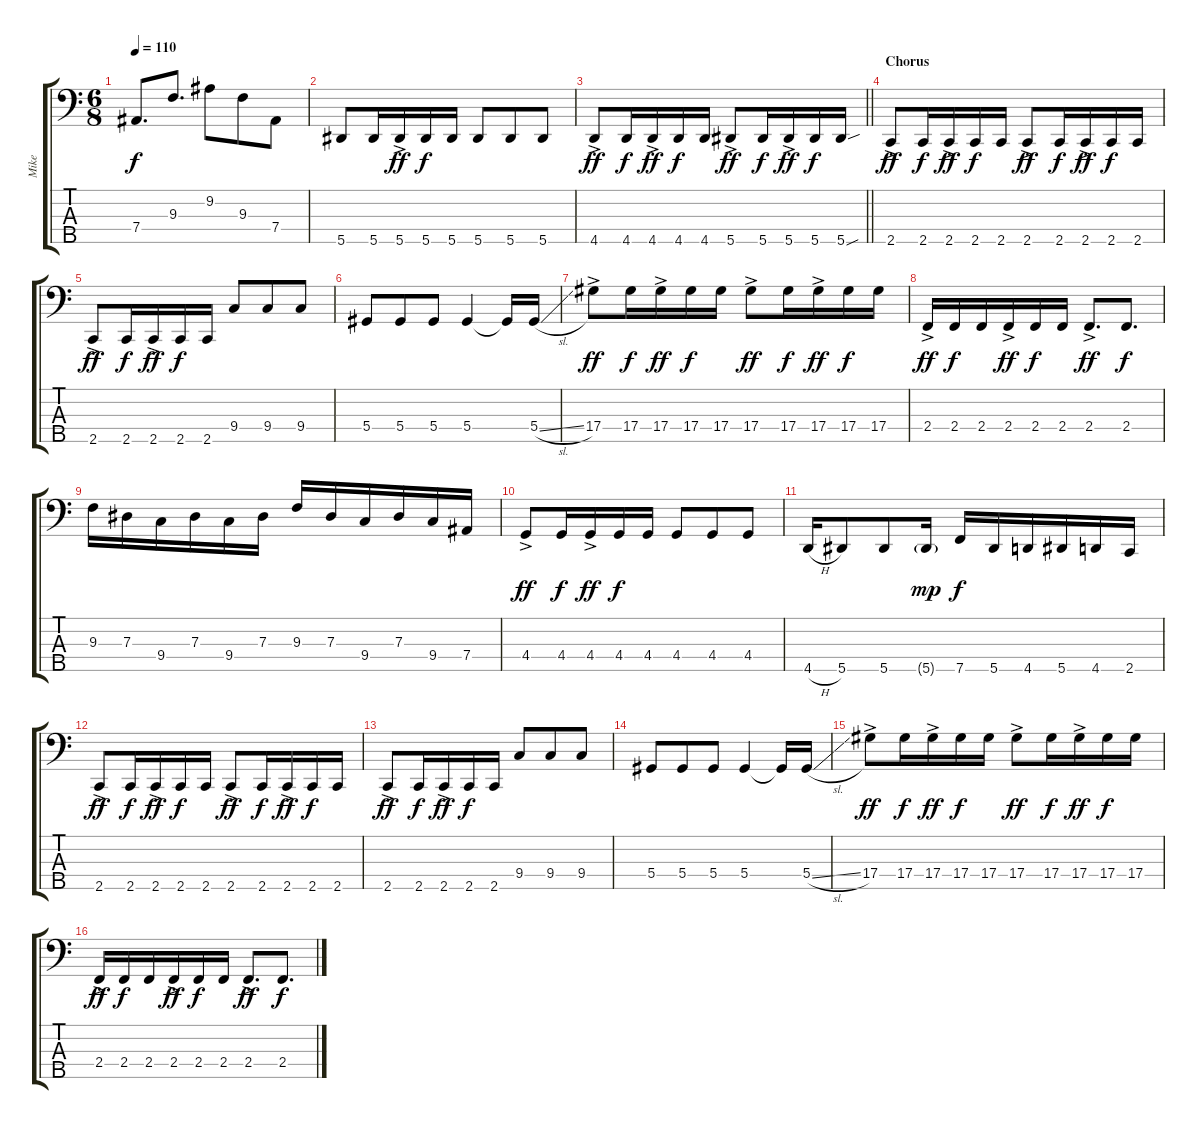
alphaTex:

\track ("Mike" "Mike") {instrument acousticguitarsteel}
\staff {score tabs}
\tuning (Gb2 Db2 Ab1 Eb1 Bb0) {hide}
\ts (6 8)
\tempo 110
\clef f4
\ks c
7.4.8{d dy f} 9.3.8{d} 9.2.8 9.3.8 7.4.8 |
5.5.8 5.5.16 5.5{ac}.16{dy ff} 5.5.16{dy f} 5.5.16 5.5.8 5.5.8 5.5.8 |
\barLineRight lightlight
4.5{ac}.8{dy ff} 4.5.16{dy f} 4.5{ac}.16{dy ff} 4.5.16{dy f} 4.5.16 5.5{ac}.8{dy ff} 5.5.16{dy f} 5.5{ac}.16{dy ff} 5.5.16{dy f} 5.5{sou}.16 |
\section ("" "Chorus")
2.5{ac}.8{dy ff} 2.5.16{dy f} 2.5{ac}.16{dy ff} 2.5.16{dy f} 2.5.16 2.5{ac}.8{dy ff} 2.5.16{dy f} 2.5{ac}.16{dy ff} 2.5.16{dy f} 2.5.16 |
2.5{ac}.8{dy ff} 2.5.16{dy f} 2.5{ac}.16{dy ff} 2.5.16{dy f} 2.5.16 9.4.8 9.4.8 9.4.8 |
5.4.8 5.4.8 5.4.8 5.4.4 5.4{t}.16 5.4{sl}.16 |
17.4{ac}.8{dy ff} 17.4.16{dy f} 17.4{ac}.16{dy ff} 17.4.16{dy f} 17.4.16 17.4{ac}.8{dy ff} 17.4.16{dy f} 17.4{ac}.16{dy ff} 17.4.16{dy f} 17.4.16 |
2.4{ac}.16{dy ff} 2.4.16{dy f} 2.4.16 2.4{ac}.16{dy ff} 2.4.16{dy f} 2.4.16 2.4{ac}.8{d dy ff} 2.4.8{d dy f} |
9.3.16 7.3.16 9.4.16 7.3.16 9.4.16 7.3.16 9.3.16 7.3.16 9.4.16 7.3.16 9.4.16 7.4.16 |
4.4{ac}.8{dy ff} 4.4.16{dy f} 4.4{ac}.16{dy ff} 4.4.16{dy f} 4.4.16 4.4.8 4.4.8 4.4.8 |
4.5{h}.16 5.5.8 5.5.8 5.5{g}.16{dy mp} 7.5.16{dy f} 5.5.16 4.5.16 5.5.16 4.5.16 2.5.16 |
2.5{ac}.8{dy ff} 2.5.16{dy f} 2.5{ac}.16{dy ff} 2.5.16{dy f} 2.5.16 2.5{ac}.8{dy ff} 2.5.16{dy f} 2.5{ac}.16{dy ff} 2.5.16{dy f} 2.5.16 |
2.5{ac}.8{dy ff} 2.5.16{dy f} 2.5{ac}.16{dy ff} 2.5.16{dy f} 2.5.16 9.4.8 9.4.8 9.4.8 |
5.4.8 5.4.8 5.4.8 5.4.4 5.4{t}.16 5.4{sl}.16 |
17.4{ac}.8{dy ff} 17.4.16{dy f} 17.4{ac}.16{dy ff} 17.4.16{dy f} 17.4.16 17.4{ac}.8{dy ff} 17.4.16{dy f} 17.4{ac}.16{dy ff} 17.4.16{dy f} 17.4.16 |
2.4{ac}.16{dy ff} 2.4.16{dy f} 2.4.16 2.4{ac}.16{dy ff} 2.4.16{dy f} 2.4.16 2.4{ac}.8{d dy ff} 2.4.8{d dy f}
